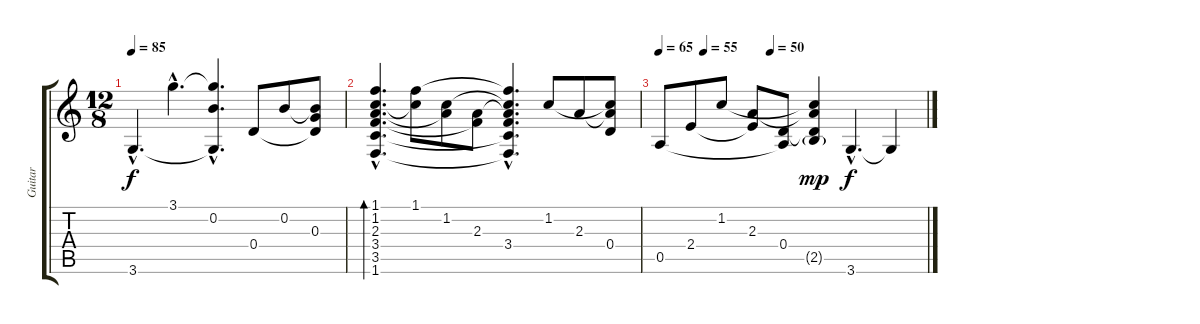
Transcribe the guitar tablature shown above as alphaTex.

\track ("Guitar" "Guitar") {instrument acousticguitarsteel}
\staff {score tabs}
\tuning (E4 B3 G3 D3 A2 E2) {hide}
\ts (12 8)
\tempo 85
\clef g2
\ks c
3.6{hac}.4{d dy f} 3.1{hac}.4{d} (3.1{hac t} 0.2{hac} 3.6{hac t}).4{d} 0.4.8 0.2.8 (0.2{t} 0.3 0.4{t}).8 |
(1.1{hac} 1.2{hac} 2.3{hac} 3.4{hac} 3.5{hac} 1.6{hac}).4{d bd 240} (1.1 1.2{t}).8 (1.2 2.3{t}).8 (2.3 3.4{t}).8 (1.1{hac t} 1.2{hac t} 2.3{hac t} 3.4{hac} 3.5{hac t} 1.6{hac t}).4{d} 1.2.8 2.3.8 (1.2{t} 2.3{t} 0.4).8 |
\tempo 65
\tempo (55 0.16666666666666666)
\tempo (50 0.4166666666666667)
0.5.8 2.4.8 1.2.8 (2.3 2.4{t}).8 (0.4 0.5{t}).8 (1.2{t} 2.3{t} 0.4{t} 2.5{g}).4{dy mp} 3.6{hac}.4{d dy f} 3.6{t}.4
